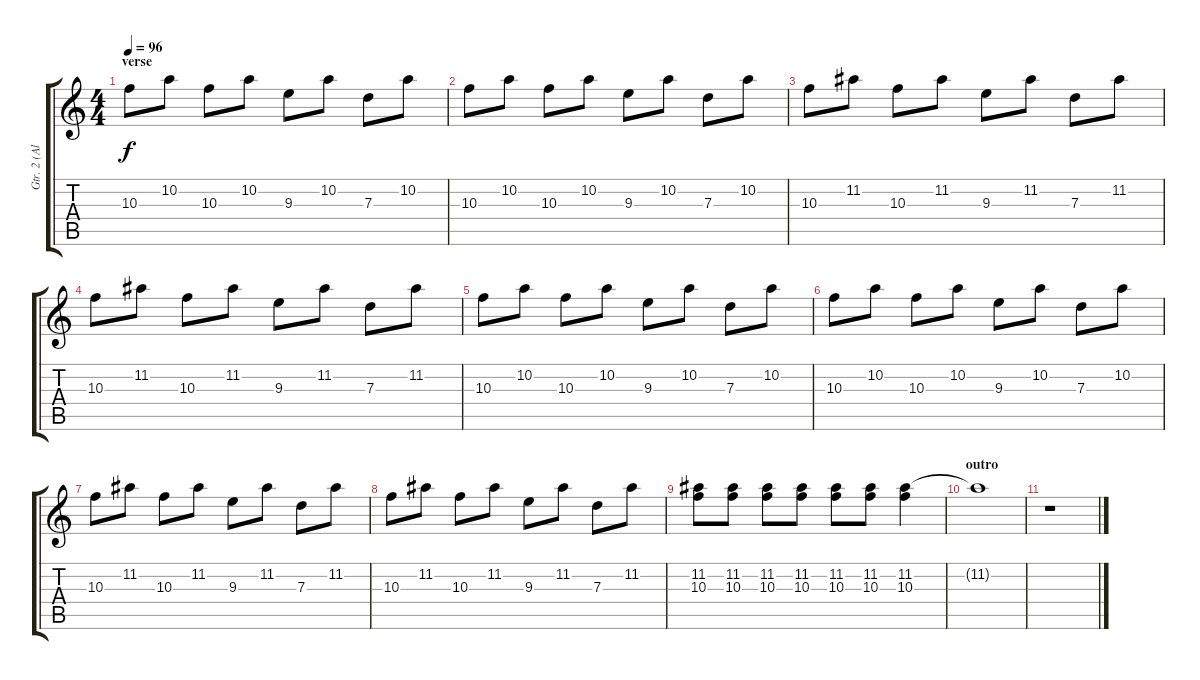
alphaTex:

\track ("Gtr. 2 (Albert Hammond Jr)" "Gtr. 2 (Al") {instrument acousticguitarsteel}
\staff {score tabs}
\tuning (E4 B3 G3 D3 A2 E2) {hide}
\ts (4 4)
\section ("" "verse")
\tempo 96
\clef g2
\ks c
10.3.8{dy f} 10.2.8 10.3.8 10.2.8 9.3.8 10.2.8 7.3.8 10.2.8 |
10.3.8 10.2.8 10.3.8 10.2.8 9.3.8 10.2.8 7.3.8 10.2.8 |
10.3.8 11.2.8 10.3.8 11.2.8 9.3.8 11.2.8 7.3.8 11.2.8 |
10.3.8 11.2.8 10.3.8 11.2.8 9.3.8 11.2.8 7.3.8 11.2.8 |
10.3.8 10.2.8 10.3.8 10.2.8 9.3.8 10.2.8 7.3.8 10.2.8 |
10.3.8 10.2.8 10.3.8 10.2.8 9.3.8 10.2.8 7.3.8 10.2.8 |
10.3.8 11.2.8 10.3.8 11.2.8 9.3.8 11.2.8 7.3.8 11.2.8 |
10.3.8 11.2.8 10.3.8 11.2.8 9.3.8 11.2.8 7.3.8 11.2.8 |
(11.2 10.3).8 (11.2 10.3).8 (11.2 10.3).8 (11.2 10.3).8 (11.2 10.3).8 (11.2 10.3).8 (11.2 10.3).4 |
\section ("" "outro")
11.2{t}.1{volume 0} |
r.1
